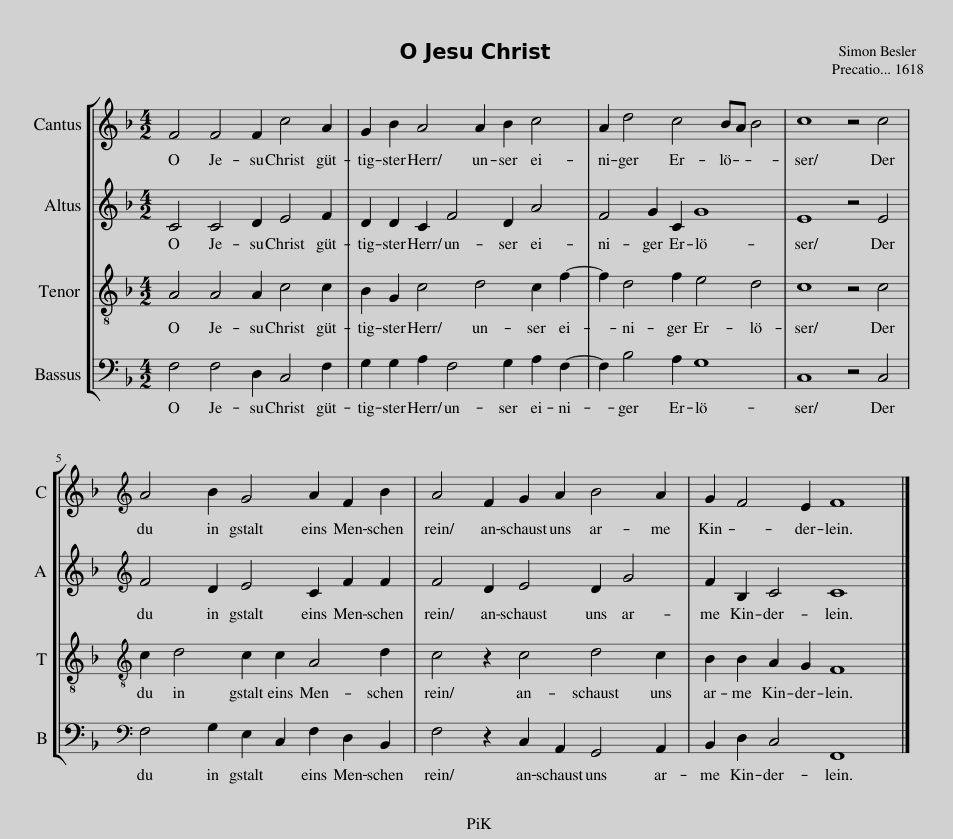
X:1
%%score [ 1 2 3 4 ]
L:1/8
M:4/2
I:linebreak $
K:F
V:1 treble
V:2 treble
V:3 treble-8
V:4 bass
V:1
 F4 F4 F2 c4 A2 | G2 B2 A4 A2 B2 c4 | A2 d4 c4 BA B4 | c8 z4 c4 |$[K:treble] A4 B2 G4 A2 F2 B2 | %5
 A4 F2 G2 A2 B4 A2 | G2 F4 E2 F8 |] %7
V:2
 C4 C4 D2 E4 F2 | D2 D2 C2 F4 D2 A4 | F4 G2 C2 G8 | E8 z4 E4 |$[K:treble] F4 D2 E4 C2 F2 F2 | %5
 F4 D2 E4 D2 G4 | F2 B,2 C4 C8 |] %7
V:3
 A4 A4 A2 c4 c2 | B2 G2 c4 d4 c2 f2- | f2 d4 f2 e4 d4 | c8 z4 c4 |$[K:treble-8] c2 d4 c2 c2 A4 d2 | %5
 c4 z2 c4 d4 c2 | B2 B2 A2 G2 F8 |] %7
V:4
 F,4 F,4 D,2 C,4 F,2 | G,2 G,2 A,2 F,4 G,2 A,2 F,2- | F,2 B,4 A,2 G,8 | C,8 z4 C,4 |$[K:bass] F,4 G,2 E,2 C,2 F,2 D,2 B,,2 | %5
 F,4 z2 C,2 A,,2 G,,4 A,,2 | B,,2 D,2 C,4 F,,8 |] %7
